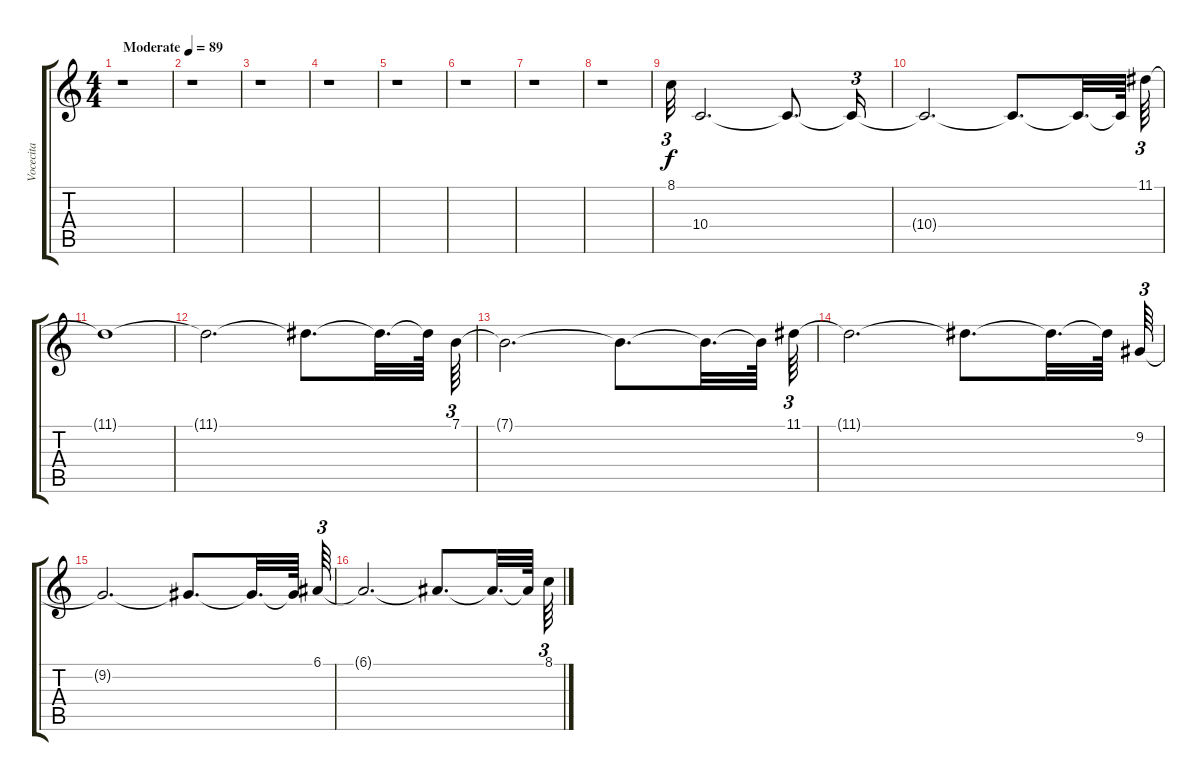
\track ("Vocecita" "Vocecita") {instrument pad5bowed}
\staff {score tabs}
\tuning (E4 B3 G3 D3 A2 E2) {hide}
\ts (4 4)
\tempo (89 "Moderate")
\clef g2
\ks c
r.1{dy f instrument pad5bowed} |
r.1 |
r.1 |
r.1 |
r.1 |
r.1 |
r.1 |
r.1 |
8.1.32{tu (3 2)} 10.4.2{d} 10.4{t}.8{d} 10.4{t}.16{tu (3 2)} |
10.4{t}.2{d} 10.4{t}.8{d} 10.4{t}.32{d} 10.4{t}.64 11.1.64{tu (3 2)} |
11.1{t}.1 |
11.1{t}.2{d} 11.1{t}.8{d} 11.1{t}.32{d} 11.1{t}.64 7.1.64{tu (3 2)} |
7.1{t}.2{d} 7.1{t}.8{d} 7.1{t}.32{d} 7.1{t}.64 11.1.64{tu (3 2)} |
11.1{t}.2{d} 11.1{t}.8{d} 11.1{t}.32{d} 11.1{t}.64 9.2.64{tu (3 2)} |
9.2{t}.2{d} 9.2{t}.8{d} 9.2{t}.32{d} 9.2{t}.64 6.1.64{tu (3 2)} |
6.1{t}.2{d} 6.1{t}.8{d} 6.1{t}.32{d} 6.1{t}.64 8.1.64{tu (3 2)}
